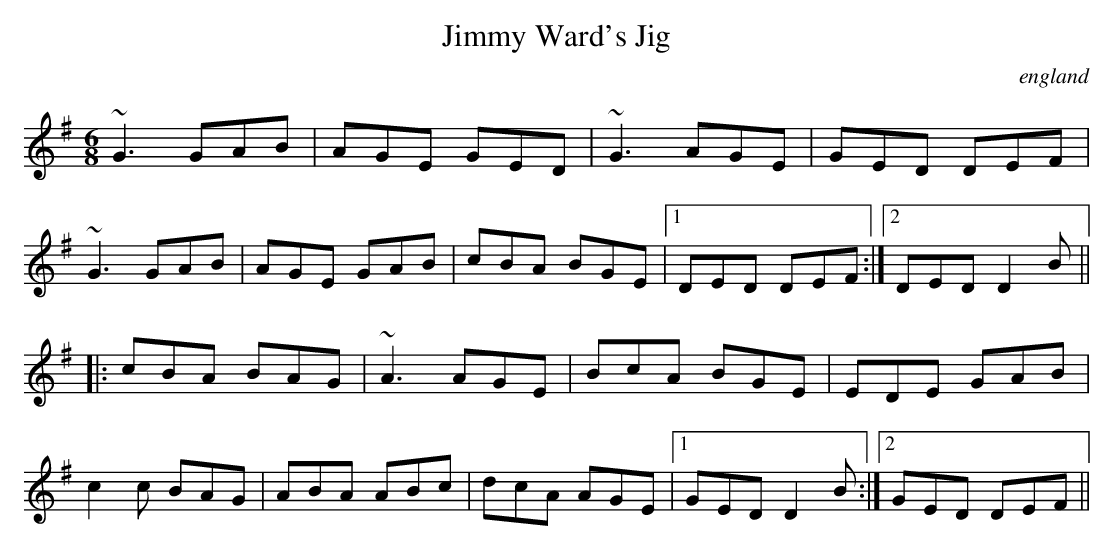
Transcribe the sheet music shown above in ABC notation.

X:1
T:Jimmy Ward's Jig
O:england
M:6/8
L:1/8
K:G
~G3 GAB|AGE GED|~G3 AGE|GED DEF|
~G3 GAB|AGE GAB|cBA BGE|1 DED DEF:|2 DED D2B||
|:cBA BAG|~A3 AGE|BcA BGE|EDE GAB|
c2c BAG|ABA ABc|dcA AGE|1 GED D2B:|2 GED DEF||
